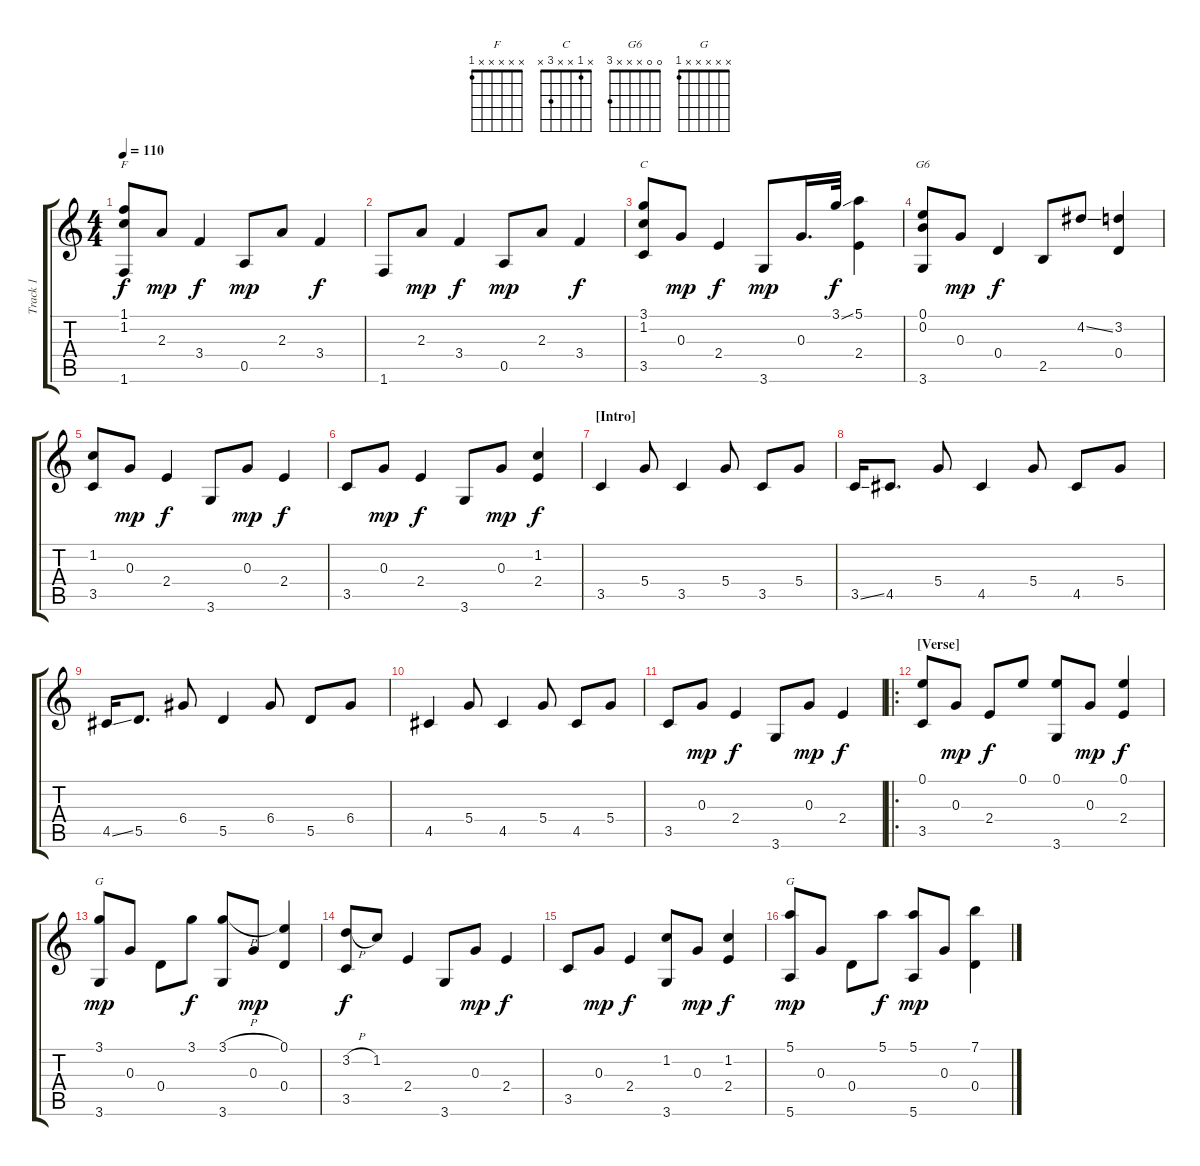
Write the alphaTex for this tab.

\track ("Track 1" "Track 1") {instrument acousticguitarsteel}
\staff {score tabs}
\tuning (E4 B3 G3 D3 A2 E2) {hide}
\chord ("F" x x x x x 1)
\chord ("C" x 1 x x 3 x)
\chord ("G6" 0 0 x x x 3)
\chord ("G" x 1 x x 3 x)
\chord ("G" x x x x x 1)
\ts (4 4)
\tempo 110
\clef g2
\ks c
(1.1 1.2 1.6).8{ch "F" dy f} 2.3.8{dy mp} 3.4.4{dy f} 0.5.8{dy mp} 2.3.8 3.4.4{dy f} |
1.6.8 2.3.8{dy mp} 3.4.4{dy f} 0.5.8{dy mp} 2.3.8 3.4.4{dy f} |
(3.1 1.2 3.5).8{ch "C"} 0.3.8{dy mp} 2.4.4{dy f} 3.6.8{dy mp} 0.3.16{d} 3.1{ss}.32{dy f} (5.1 2.4).4 |
(0.1 0.2 3.6).8{ch "G6"} 0.3.8{dy mp} 0.4.4{dy f} 2.5.8 4.2{ss}.8 (3.2 0.4).4 |
(1.2 3.5).8 0.3.8{dy mp} 2.4.4{dy f} 3.6.8 0.3.8{dy mp} 2.4.4{dy f} |
3.5.8 0.3.8{dy mp} 2.4.4{dy f} 3.6.8 0.3.8{dy mp} (1.2 2.4).4{dy f} |
\section ("" "[Intro]")
3.5.4 5.4.8 3.5.4 5.4.8 3.5.8 5.4.8 |
3.5{ss}.16 4.5.8{d} 5.4.8 4.5.4 5.4.8 4.5.8 5.4.8 |
4.5{ss}.16 5.5.8{d} 6.4.8 5.5.4 6.4.8 5.5.8 6.4.8 |
4.5.4 5.4.8 4.5.4 5.4.8 4.5.8 5.4.8 |
3.5.8 0.3.8{dy mp} 2.4.4{dy f} 3.6.8 0.3.8{dy mp} 2.4.4{dy f} |
\ro
\section ("" "[Verse]")
(0.1 3.5).8 0.3.8{dy mp} 2.4.8{dy f} 0.1.8 (0.1 3.6).8 0.3.8{dy mp} (0.1 2.4).4{dy f} |
(3.1 3.6).8{ch "G" dy mp} 0.3.8 0.4.8 3.1.8{dy f} (3.1{h} 3.6).8 0.3.8{dy mp} (0.1 0.4).4 |
(3.2{h} 3.5).8{dy f} 1.2.8 2.4.4 3.6.8 0.3.8{dy mp} 2.4.4{dy f} |
3.5.8 0.3.8{dy mp} 2.4.4{dy f} (1.2 3.6).8 0.3.8{dy mp} (1.2 2.4).4{dy f} |
(5.1 5.6).8{ch "G" dy mp} 0.3.8 0.4.8 5.1.8{dy f} (5.1 5.6).8{dy mp} 0.3.8 (7.1 0.4).4
